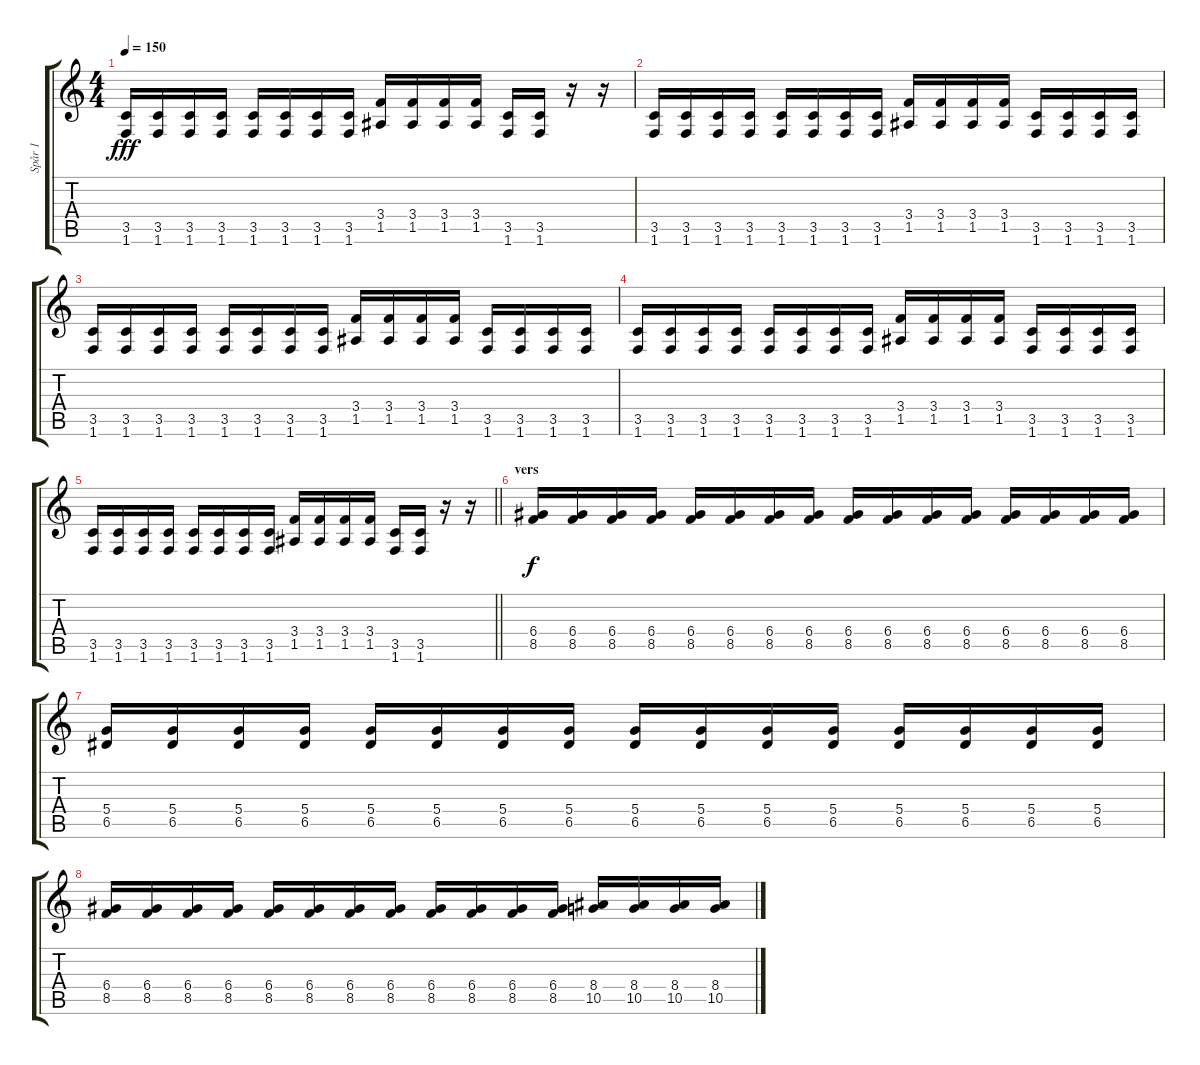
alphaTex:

\track ("Spår 1" "Spår 1") {instrument distortionguitar}
\staff {score tabs}
\tuning (E4 B3 G3 D3 A2 E2) {hide}
\ts (4 4)
\tempo 150
\clef g2
\ks c
(3.5 1.6).16{dy fff} (3.5 1.6).16 (3.5 1.6).16 (3.5 1.6).16 (3.5 1.6).16 (3.5 1.6).16 (3.5 1.6).16 (3.5 1.6).16 (3.4 1.5).16 (3.4 1.5).16 (3.4 1.5).16 (3.4 1.5).16 (3.5 1.6).16 (3.5 1.6).16 r.16 r.16 |
(3.5 1.6).16 (3.5 1.6).16 (3.5 1.6).16 (3.5 1.6).16 (3.5 1.6).16 (3.5 1.6).16 (3.5 1.6).16 (3.5 1.6).16 (3.4 1.5).16 (3.4 1.5).16 (3.4 1.5).16 (3.4 1.5).16 (3.5 1.6).16 (3.5 1.6).16 (3.5 1.6).16 (3.5 1.6).16 |
(3.5 1.6).16 (3.5 1.6).16 (3.5 1.6).16 (3.5 1.6).16 (3.5 1.6).16 (3.5 1.6).16 (3.5 1.6).16 (3.5 1.6).16 (3.4 1.5).16 (3.4 1.5).16 (3.4 1.5).16 (3.4 1.5).16 (3.5 1.6).16 (3.5 1.6).16 (3.5 1.6).16 (3.5 1.6).16 |
(3.5 1.6).16 (3.5 1.6).16 (3.5 1.6).16 (3.5 1.6).16 (3.5 1.6).16 (3.5 1.6).16 (3.5 1.6).16 (3.5 1.6).16 (3.4 1.5).16 (3.4 1.5).16 (3.4 1.5).16 (3.4 1.5).16 (3.5 1.6).16 (3.5 1.6).16 (3.5 1.6).16 (3.5 1.6).16 |
\barLineRight lightlight
(3.5 1.6).16 (3.5 1.6).16 (3.5 1.6).16 (3.5 1.6).16 (3.5 1.6).16 (3.5 1.6).16 (3.5 1.6).16 (3.5 1.6).16 (3.4 1.5).16 (3.4 1.5).16 (3.4 1.5).16 (3.4 1.5).16 (3.5 1.6).16 (3.5 1.6).16 r.16 r.16 |
\section ("" "vers")
(6.4 8.5).16{dy f} (6.4 8.5).16 (6.4 8.5).16 (6.4 8.5).16 (6.4 8.5).16 (6.4 8.5).16 (6.4 8.5).16 (6.4 8.5).16 (6.4 8.5).16 (6.4 8.5).16 (6.4 8.5).16 (6.4 8.5).16 (6.4 8.5).16 (6.4 8.5).16 (6.4 8.5).16 (6.4 8.5).16 |
(5.4 6.5).16 (5.4 6.5).16 (5.4 6.5).16 (5.4 6.5).16 (5.4 6.5).16 (5.4 6.5).16 (5.4 6.5).16 (5.4 6.5).16 (5.4 6.5).16 (5.4 6.5).16 (5.4 6.5).16 (5.4 6.5).16 (5.4 6.5).16 (5.4 6.5).16 (5.4 6.5).16 (5.4 6.5).16 |
(6.4 8.5).16 (6.4 8.5).16 (6.4 8.5).16 (6.4 8.5).16 (6.4 8.5).16 (6.4 8.5).16 (6.4 8.5).16 (6.4 8.5).16 (6.4 8.5).16 (6.4 8.5).16 (6.4 8.5).16 (6.4 8.5).16 (8.4 10.5).16 (8.4 10.5).16 (8.4 10.5).16 (8.4 10.5).16
